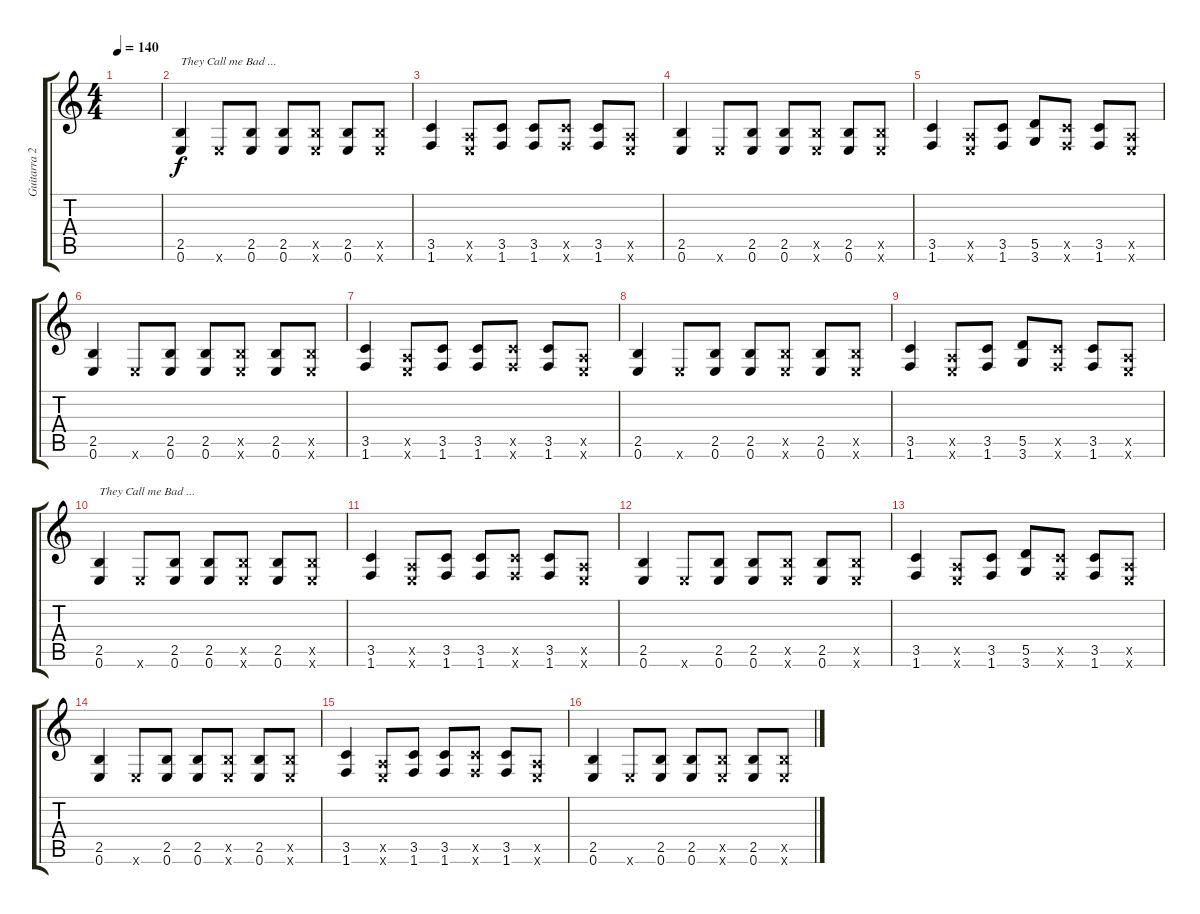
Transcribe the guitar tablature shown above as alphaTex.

\track ("Guitarra 2" "Guitarra 2") {instrument distortionguitar}
\staff {score tabs}
\tuning (E4 B3 G3 D3 A2 E2) {hide}
\ts (4 4)
\tempo 140
\clef g2
\ks c
|
(2.5 0.6).4{txt "They Call me Bad ..."} 0.6{x}.8 (2.5 0.6).8 (2.5 0.6).8 (2.5{x} 0.6{x}).8 (2.5 0.6).8 (2.5{x} 0.6{x}).8 |
(3.5 1.6).4 (0.5{x} 0.6{x}).8 (3.5 1.6).8 (3.5 1.6).8 (3.5{x} 1.6{x}).8 (3.5 1.6).8 (0.5{x} 0.6{x}).8 |
(2.5 0.6).4 0.6{x}.8 (2.5 0.6).8 (2.5 0.6).8 (2.5{x} 0.6{x}).8 (2.5 0.6).8 (2.5{x} 0.6{x}).8 |
(3.5 1.6).4 (0.5{x} 0.6{x}).8 (3.5 1.6).8 (5.5 3.6).8 (3.5{x} 1.6{x}).8 (3.5 1.6).8 (0.5{x} 0.6{x}).8 |
(2.5 0.6).4 0.6{x}.8 (2.5 0.6).8 (2.5 0.6).8 (2.5{x} 0.6{x}).8 (2.5 0.6).8 (2.5{x} 0.6{x}).8 |
(3.5 1.6).4 (0.5{x} 0.6{x}).8 (3.5 1.6).8 (3.5 1.6).8 (3.5{x} 1.6{x}).8 (3.5 1.6).8 (0.5{x} 0.6{x}).8 |
(2.5 0.6).4 0.6{x}.8 (2.5 0.6).8 (2.5 0.6).8 (2.5{x} 0.6{x}).8 (2.5 0.6).8 (2.5{x} 0.6{x}).8 |
(3.5 1.6).4 (0.5{x} 0.6{x}).8 (3.5 1.6).8 (5.5 3.6).8 (3.5{x} 1.6{x}).8 (3.5 1.6).8 (0.5{x} 0.6{x}).8 |
(2.5 0.6).4{txt "They Call me Bad ..."} 0.6{x}.8 (2.5 0.6).8 (2.5 0.6).8 (2.5{x} 0.6{x}).8 (2.5 0.6).8 (2.5{x} 0.6{x}).8 |
(3.5 1.6).4 (0.5{x} 0.6{x}).8 (3.5 1.6).8 (3.5 1.6).8 (3.5{x} 1.6{x}).8 (3.5 1.6).8 (0.5{x} 0.6{x}).8 |
(2.5 0.6).4 0.6{x}.8 (2.5 0.6).8 (2.5 0.6).8 (2.5{x} 0.6{x}).8 (2.5 0.6).8 (2.5{x} 0.6{x}).8 |
(3.5 1.6).4 (0.5{x} 0.6{x}).8 (3.5 1.6).8 (5.5 3.6).8 (3.5{x} 1.6{x}).8 (3.5 1.6).8 (0.5{x} 0.6{x}).8 |
(2.5 0.6).4 0.6{x}.8 (2.5 0.6).8 (2.5 0.6).8 (2.5{x} 0.6{x}).8 (2.5 0.6).8 (2.5{x} 0.6{x}).8 |
(3.5 1.6).4 (0.5{x} 0.6{x}).8 (3.5 1.6).8 (3.5 1.6).8 (3.5{x} 1.6{x}).8 (3.5 1.6).8 (0.5{x} 0.6{x}).8 |
(2.5 0.6).4 0.6{x}.8 (2.5 0.6).8 (2.5 0.6).8 (2.5{x} 0.6{x}).8 (2.5 0.6).8 (2.5{x} 0.6{x}).8
